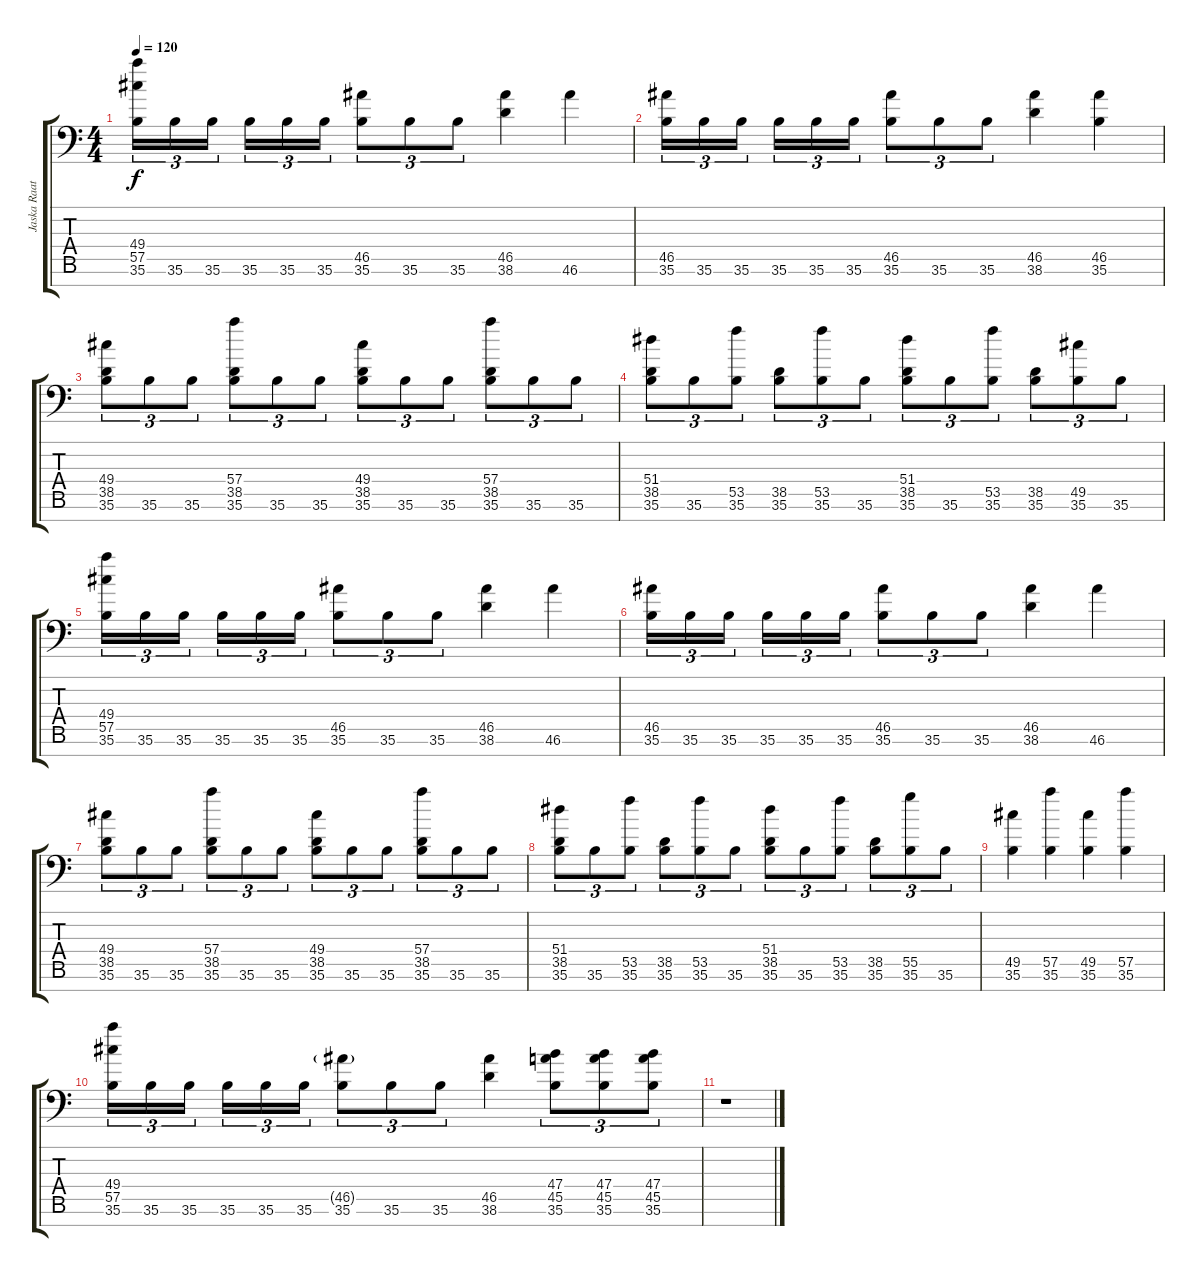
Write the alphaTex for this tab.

\track ("Jaska Raatikainen [Drum]" "Jaska Raat") {instrument acousticgrandpiano}
\staff {score tabs}
\tuning (C-1 C-1 C-1 C-1 C-1 C-1 C-1) {hide}
\ts (4 4)
\tempo 120
\clef f4
\ks c
(49.4 57.5 35.6).16{tu (3 2) dy f} 35.6.16{tu (3 2)} 35.6.16{tu (3 2)} 35.6.16{tu (3 2)} 35.6.16{tu (3 2)} 35.6.16{tu (3 2)} (46.5 35.6).8{tu (3 2)} 35.6.8{tu (3 2)} 35.6.8{tu (3 2)} (46.5 38.6).4 46.6.4 |
(46.5 35.6).16{tu (3 2)} 35.6.16{tu (3 2)} 35.6.16{tu (3 2)} 35.6.16{tu (3 2)} 35.6.16{tu (3 2)} 35.6.16{tu (3 2)} (46.5 35.6).8{tu (3 2)} 35.6.8{tu (3 2)} 35.6.8{tu (3 2)} (46.5 38.6).4 (46.5 35.6).4 |
(49.4 38.5 35.6).8{tu (3 2)} 35.6.8{tu (3 2)} 35.6.8{tu (3 2)} (57.4 38.5 35.6).8{tu (3 2)} 35.6.8{tu (3 2)} 35.6.8{tu (3 2)} (49.4 38.5 35.6).8{tu (3 2)} 35.6.8{tu (3 2)} 35.6.8{tu (3 2)} (57.4 38.5 35.6).8{tu (3 2)} 35.6.8{tu (3 2)} 35.6.8{tu (3 2)} |
(51.4 38.5 35.6).8{tu (3 2)} 35.6.8{tu (3 2)} (53.5 35.6).8{tu (3 2)} (38.5 35.6).8{tu (3 2)} (53.5 35.6).8{tu (3 2)} 35.6.8{tu (3 2)} (51.4 38.5 35.6).8{tu (3 2)} 35.6.8{tu (3 2)} (53.5 35.6).8{tu (3 2)} (38.5 35.6).8{tu (3 2)} (49.5 35.6).8{tu (3 2)} 35.6.8{tu (3 2)} |
(49.4 57.5 35.6).16{tu (3 2)} 35.6.16{tu (3 2)} 35.6.16{tu (3 2)} 35.6.16{tu (3 2)} 35.6.16{tu (3 2)} 35.6.16{tu (3 2)} (46.5 35.6).8{tu (3 2)} 35.6.8{tu (3 2)} 35.6.8{tu (3 2)} (46.5 38.6).4 46.6.4 |
(46.5 35.6).16{tu (3 2)} 35.6.16{tu (3 2)} 35.6.16{tu (3 2)} 35.6.16{tu (3 2)} 35.6.16{tu (3 2)} 35.6.16{tu (3 2)} (46.5 35.6).8{tu (3 2)} 35.6.8{tu (3 2)} 35.6.8{tu (3 2)} (46.5 38.6).4 46.6.4 |
(49.4 38.5 35.6).8{tu (3 2)} 35.6.8{tu (3 2)} 35.6.8{tu (3 2)} (57.4 38.5 35.6).8{tu (3 2)} 35.6.8{tu (3 2)} 35.6.8{tu (3 2)} (49.4 38.5 35.6).8{tu (3 2)} 35.6.8{tu (3 2)} 35.6.8{tu (3 2)} (57.4 38.5 35.6).8{tu (3 2)} 35.6.8{tu (3 2)} 35.6.8{tu (3 2)} |
(51.4 38.5 35.6).8{tu (3 2)} 35.6.8{tu (3 2)} (53.5 35.6).8{tu (3 2)} (38.5 35.6).8{tu (3 2)} (53.5 35.6).8{tu (3 2)} 35.6.8{tu (3 2)} (51.4 38.5 35.6).8{tu (3 2)} 35.6.8{tu (3 2)} (53.5 35.6).8{tu (3 2)} (38.5 35.6).8{tu (3 2)} (55.5 35.6).8{tu (3 2)} 35.6.8{tu (3 2)} |
(49.5 35.6).4 (57.5 35.6).4 (49.5 35.6).4 (57.5 35.6).4 |
(49.4 57.5 35.6).16{tu (3 2)} 35.6.16{tu (3 2)} 35.6.16{tu (3 2)} 35.6.16{tu (3 2)} 35.6.16{tu (3 2)} 35.6.16{tu (3 2)} (46.5{g} 35.6).8{tu (3 2)} 35.6.8{tu (3 2)} 35.6.8{tu (3 2)} (46.5 38.6).4 (47.4 45.5 35.6).8{tu (3 2)} (47.4 45.5 35.6).8{tu (3 2)} (47.4 45.5 35.6).8{tu (3 2)} |
r.1
